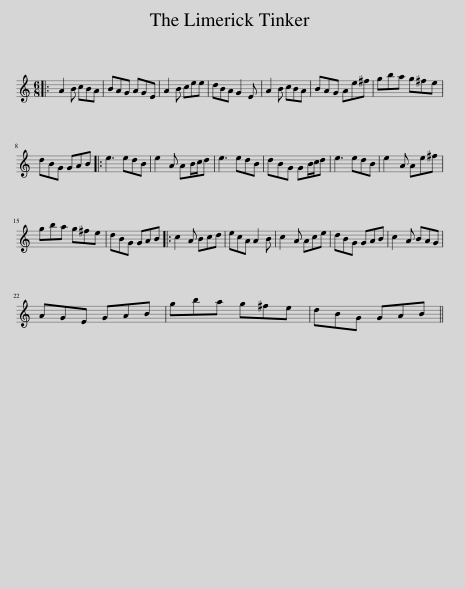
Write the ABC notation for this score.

X:1
L:1/8
M:6/8
I:linebreak $
K:C
V:1 treble
V:1
|: A2 B cBA | BAG AGE | A2 B cee | dBA G2 E | A2 B cBA | %5
 BAG Ae^f | gba g^fe |$ dBG GAB |: e3 edB | e2 A AB/c/d | %10
 e3 edB | dBG GB/c/d | e3 edB | e2 A Ae^f |$ gba g^fe | %15
 dBG GAB |: c2 A Bcd | ecA A2 B | c2 A Ace | dBG GAB | %20
 c2 A BAG |$ AGE GAB | gba g^fe | dBG GAB || %24
